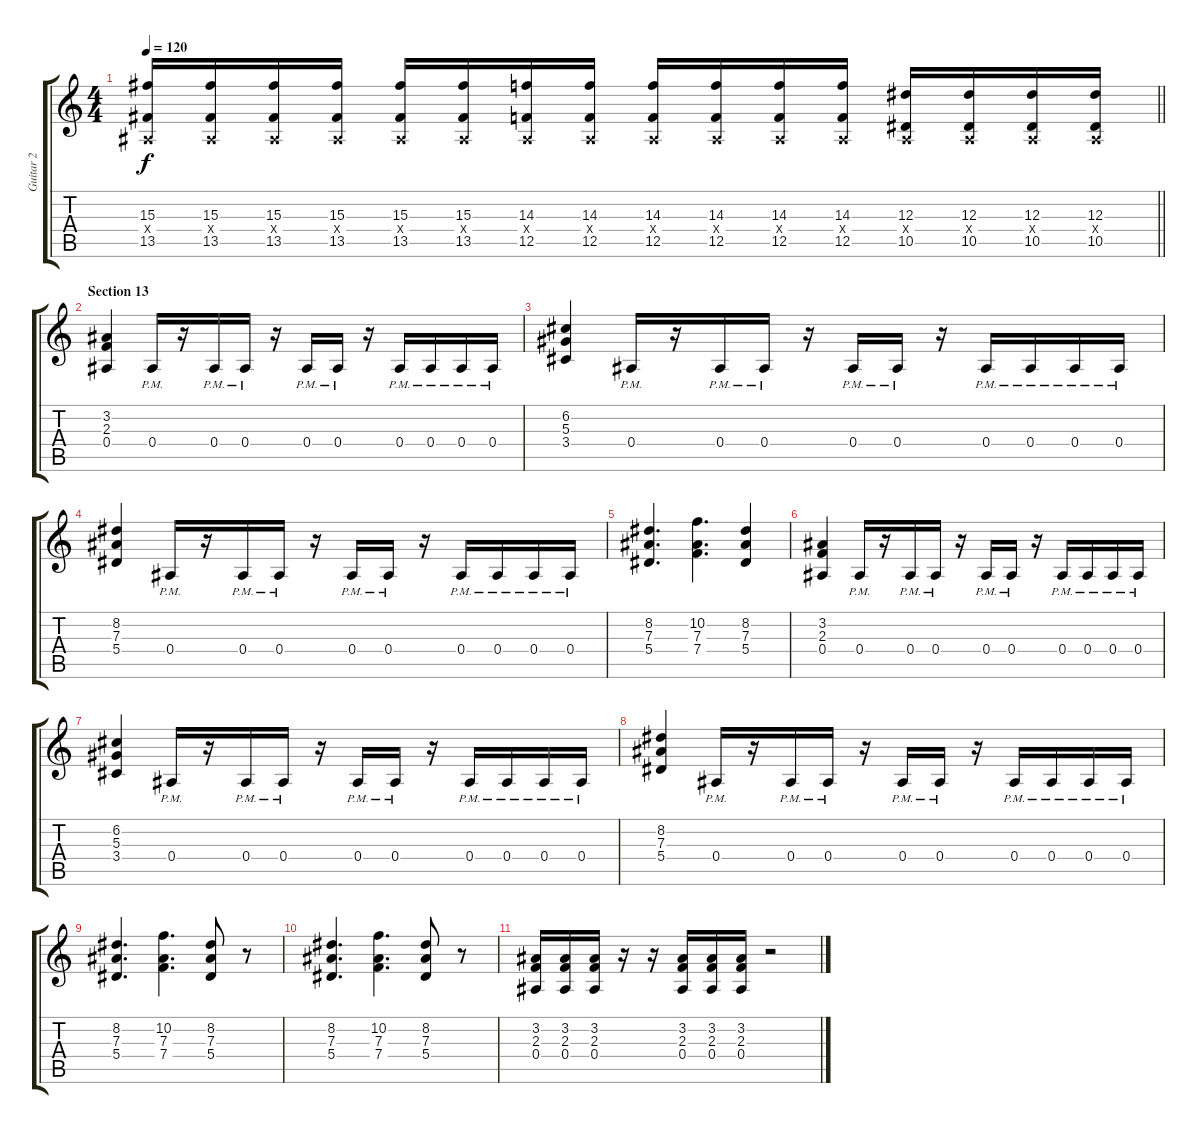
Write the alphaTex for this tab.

\track ("Guitar 2" "Guitar 2") {instrument distortionguitar}
\staff {score tabs}
\tuning (C4 G3 Eb3 Bb2 F2 C2) {hide}
\ts (4 4)
\tempo 120
\clef g2
\barLineRight lightlight
\ks c
(15.3 0.4{x} 13.5).16{dy f} (15.3 0.4{x} 13.5).16 (15.3 0.4{x} 13.5).16 (15.3 0.4{x} 13.5).16 (15.3 0.4{x} 13.5).16 (15.3 0.4{x} 13.5).16 (14.3 0.4{x} 12.5).16 (14.3 0.4{x} 12.5).16 (14.3 0.4{x} 12.5).16 (14.3 0.4{x} 12.5).16 (14.3 0.4{x} 12.5).16 (14.3 0.4{x} 12.5).16 (12.3 0.4{x} 10.5).16 (12.3 0.4{x} 10.5).16 (12.3 0.4{x} 10.5).16 (12.3 0.4{x} 10.5).16 |
\section ("" "Section 13")
(3.2 2.3 0.4).4 0.4{pm}.16 r.16 0.4{pm}.16 0.4{pm}.16 r.16 0.4{pm}.16 0.4{pm}.16 r.16 0.4{pm}.16 0.4{pm}.16 0.4{pm}.16 0.4{pm}.16 |
(6.2 5.3 3.4).4 0.4{pm}.16 r.16 0.4{pm}.16 0.4{pm}.16 r.16 0.4{pm}.16 0.4{pm}.16 r.16 0.4{pm}.16 0.4{pm}.16 0.4{pm}.16 0.4{pm}.16 |
(8.2 7.3 5.4).4 0.4{pm}.16 r.16 0.4{pm}.16 0.4{pm}.16 r.16 0.4{pm}.16 0.4{pm}.16 r.16 0.4{pm}.16 0.4{pm}.16 0.4{pm}.16 0.4{pm}.16 |
(8.2 7.3 5.4).4{d} (10.2 7.3 7.4).4{d} (8.2 7.3 5.4).4 |
(3.2 2.3 0.4).4 0.4{pm}.16 r.16 0.4{pm}.16 0.4{pm}.16 r.16 0.4{pm}.16 0.4{pm}.16 r.16 0.4{pm}.16 0.4{pm}.16 0.4{pm}.16 0.4{pm}.16 |
(6.2 5.3 3.4).4 0.4{pm}.16 r.16 0.4{pm}.16 0.4{pm}.16 r.16 0.4{pm}.16 0.4{pm}.16 r.16 0.4{pm}.16 0.4{pm}.16 0.4{pm}.16 0.4{pm}.16 |
(8.2 7.3 5.4).4 0.4{pm}.16 r.16 0.4{pm}.16 0.4{pm}.16 r.16 0.4{pm}.16 0.4{pm}.16 r.16 0.4{pm}.16 0.4{pm}.16 0.4{pm}.16 0.4{pm}.16 |
(8.2 7.3 5.4).4{d} (10.2 7.3 7.4).4{d} (8.2 7.3 5.4).8 r.8 |
(8.2 7.3 5.4).4{d} (10.2 7.3 7.4).4{d} (8.2 7.3 5.4).8 r.8 |
(3.2 2.3 0.4).16 (3.2 2.3 0.4).16 (3.2 2.3 0.4).16 r.16 r.16 (3.2 2.3 0.4).16 (3.2 2.3 0.4).16 (3.2 2.3 0.4).16 r.2
